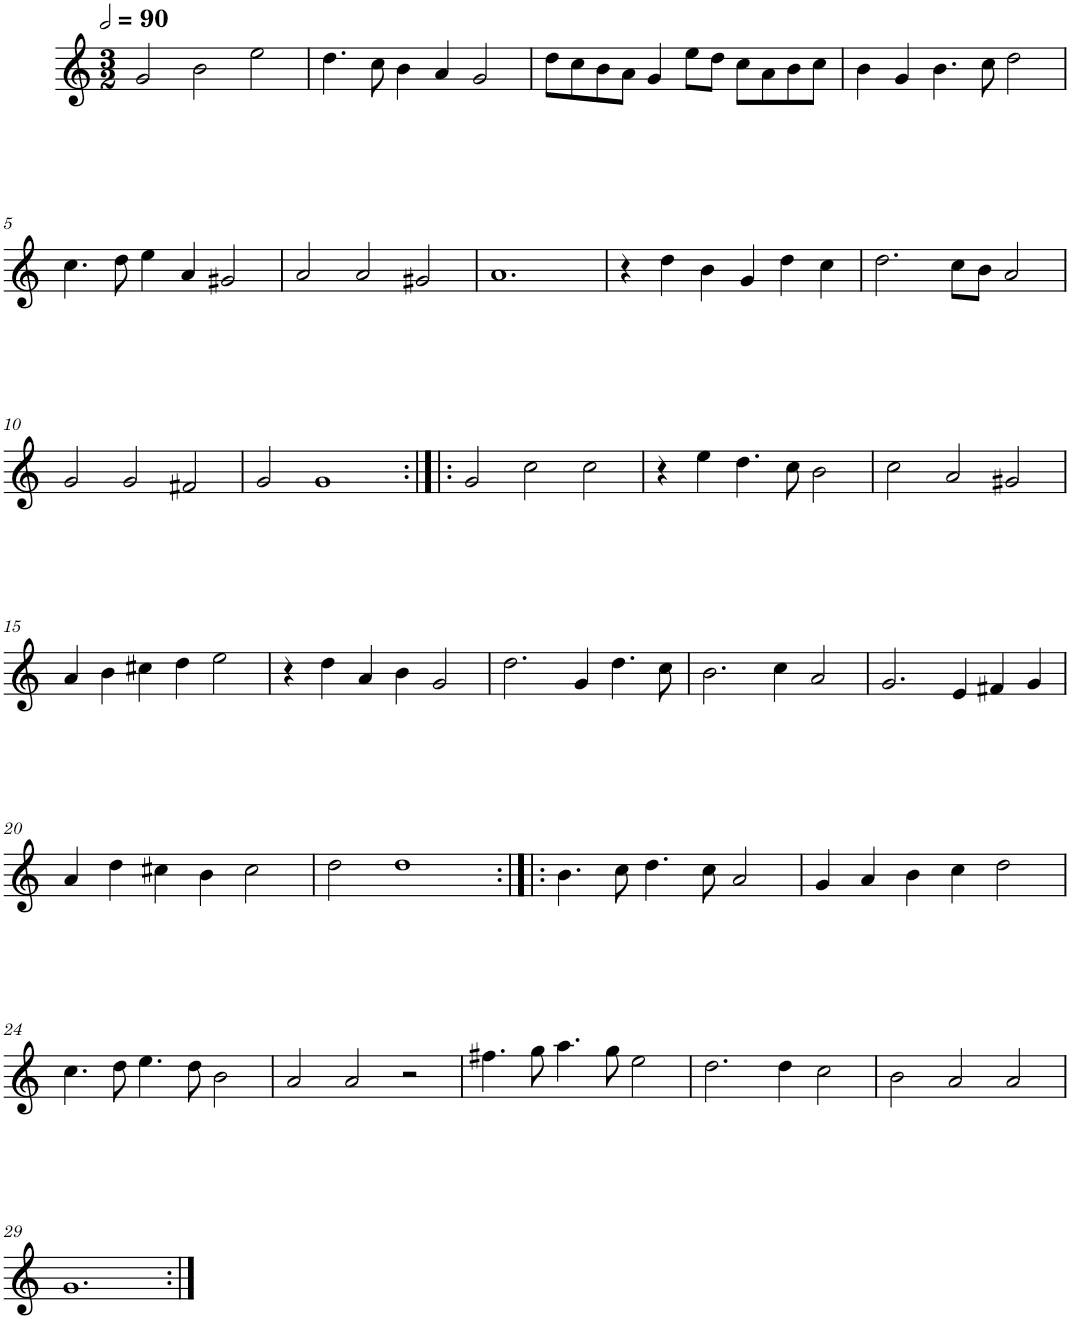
**kern
*part1
*staff1
*I"Six parties
*clefG2
*k[]
*M3/2
*MM180
=1
2g/
2b\
2ee\
=2
4.dd\
8cc\
4b\
4a/
2g/
=3
8dd\L
8cc\
8b\
8a\J
4g/
8ee\L
8dd\J
8cc\L
8a\
8b\
8cc\J
=4
4b\
4g/
4.b\
8cc\
2dd\
!!LO:LB:g=z
=5
4.cc\
8dd\
4ee\
4a/
2g#X/
=6
2a/
2a/
2g#X/
=7
1.a
=8
4r
4dd\
4b\
4g/
4dd\
4cc\
=9
2.dd\
8cc\L
8b\J
2a/
!!LO:LB:g=z
=10
2g/
2g/
2f#X/
=11
2g/
1g
=12:|!|:
2g/
2cc\
2cc\
=13
4r
4ee\
4.dd\
8cc\
2b\
=14
2cc\
2a/
2g#X/
!!LO:LB:g=z
=15
4a/
4b\
4cc#X\
4dd\
2ee\
=16
4r
4dd\
4a/
4b\
2g/
=17
2.dd\
4g/
4.dd\
8cc\
=18
2.b\
4cc\
2a/
=19
2.g/
4e/
4f#X/
4g/
!!LO:LB:g=z
=20
4a/
4dd\
4cc#X\
4b\
2cc#\
=21
2dd\
1dd
=22:|!|:
4.b\
8cc\
4.dd\
8cc\
2a/
=23
4g/
4a/
4b\
4cc\
2dd\
!!LO:LB:g=z
=24
4.cc\
8dd\
4.ee\
8dd\
2b\
=25
2a/
2a/
2r
=26
4.ff#X\
8gg\
4.aa\
8gg\
2ee\
=27
2.dd\
4dd\
2cc\
=28
2b\
2a/
2a/
!!LO:LB:g=z
=29
1.g
=:|!
*-
